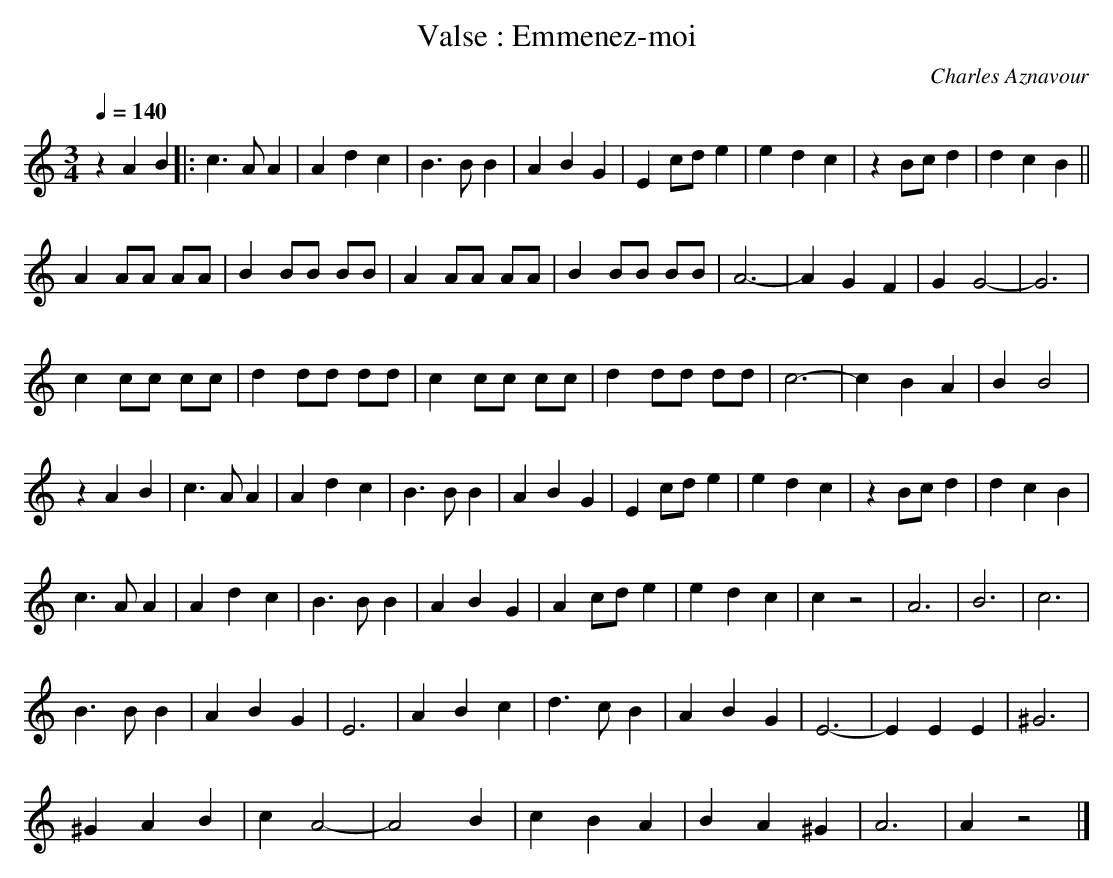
X:1
T:Valse : Emmenez-moi
C:Charles Aznavour
M:3/4
L:1/4
Q:1/4=140
K:Am clef=treble
z A B |: c>A A | A d c | B>B B | A B G | E c/d/ e | e d c | z B/c/ d | d c B ||
A A/A/ A/A/ | B B/B/ B/B/ | A A/A/ A/A/ | B B/B/ B/B/ | A3- | A G F | G G2- | G3 |
c c/c/ c/c/ | d d/d/ d/d/ | c c/c/ c/c/ | d d/d/ d/d/ | c3- | cB A | B B2 |
z A B | c>A A | A d c | B>B B | A B G | E c/d/ e | e d c | z B/c/ d | d c B |
c>A A | A d c | B>B B | A B G | A c/d/ e | e d c | c z2 | A3 | B3 | c3 |
B>B B | A B G | E3 | A B c | d>c B |A B G | E3- | E E E | ^G3 |
^G A B | c A2- | A2 B | c B A | B A ^G | A3 | A z2 |]
